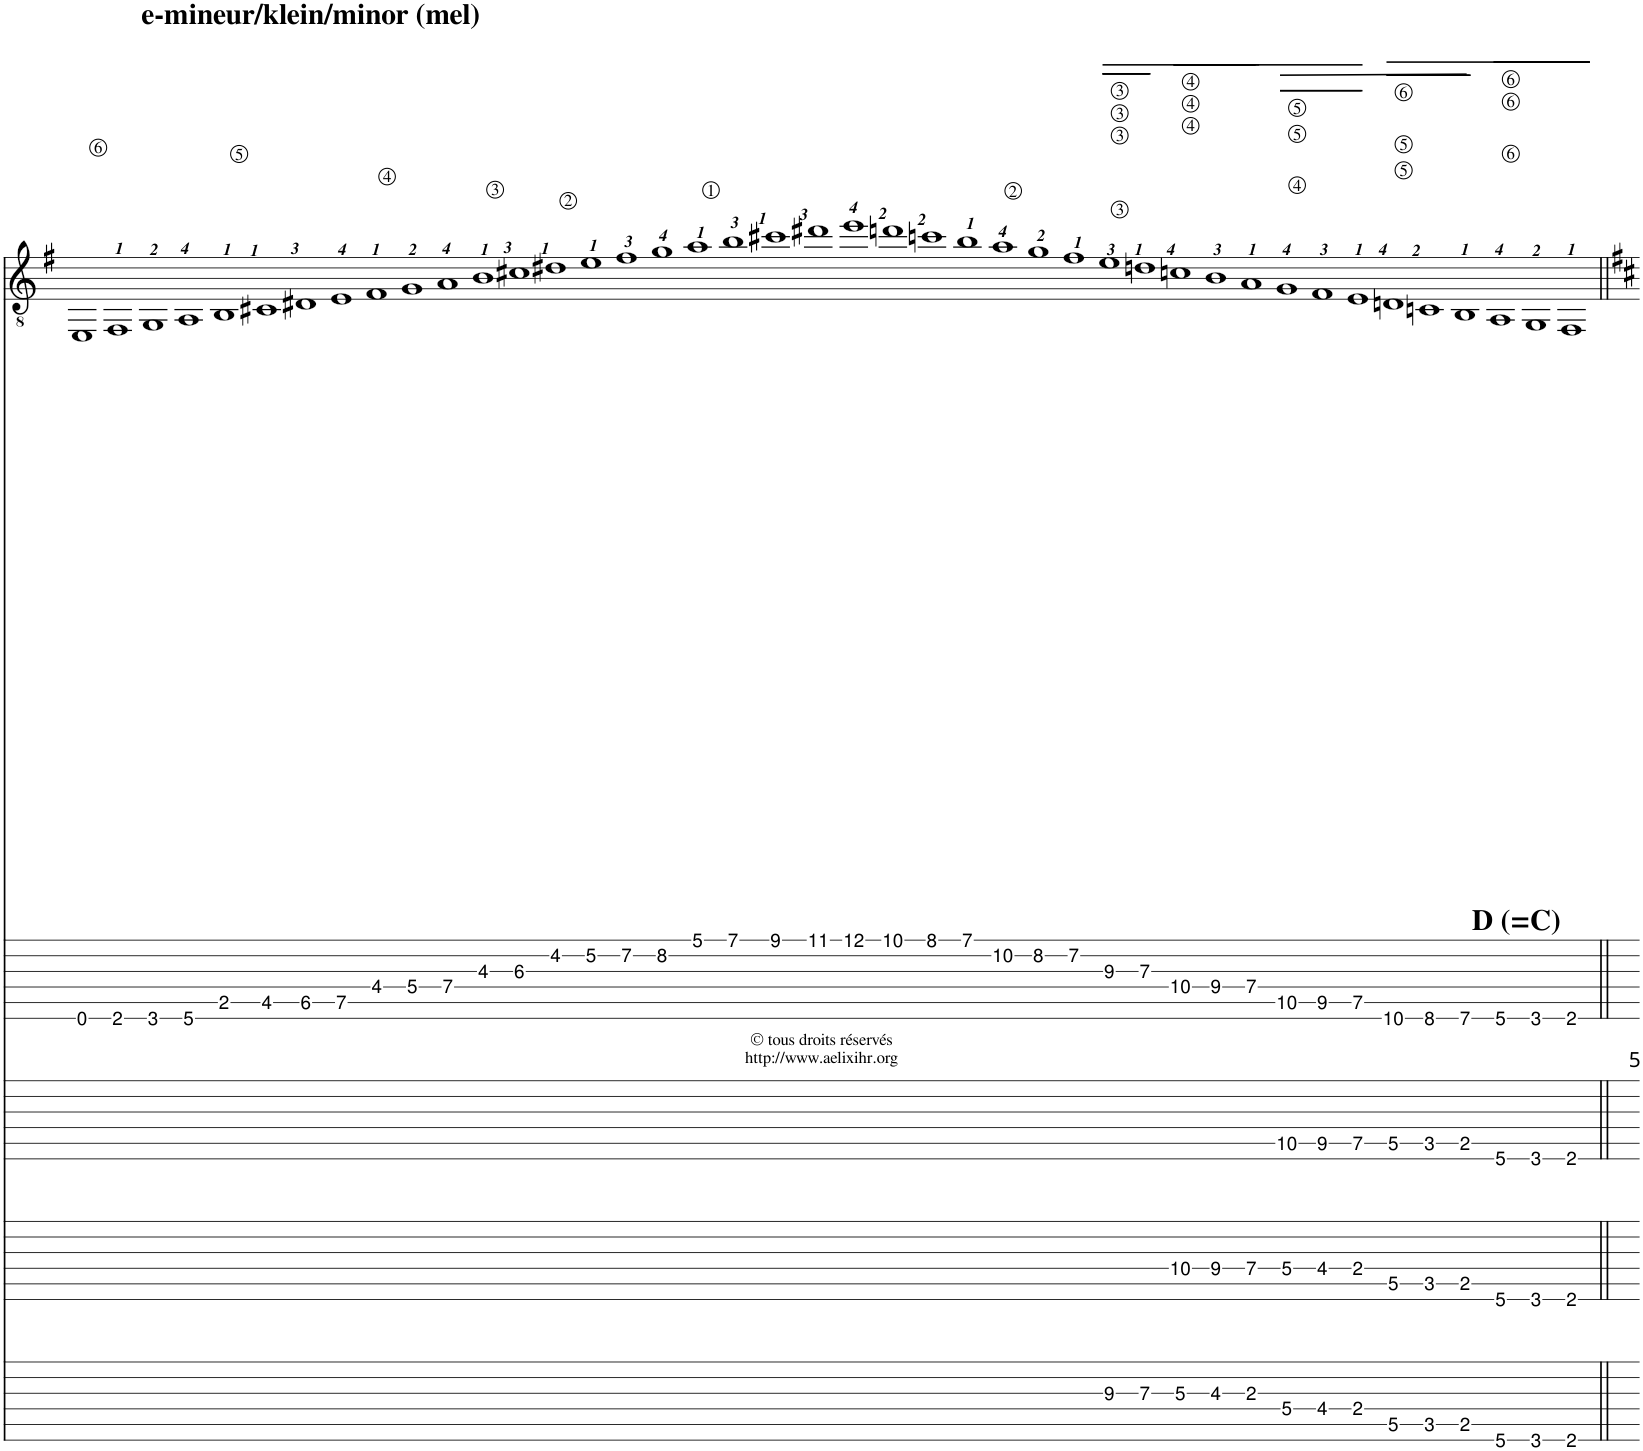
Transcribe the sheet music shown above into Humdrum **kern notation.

**kern	**kern	**kern	**kern	**kern
*part5	*part4	*part3	*part2	*part1
*staff5	*staff4	*staff3	*staff2	*staff1
*I"gt	*I"gt	*I"gt	*I"gt	*I"gt
!!LO:PB:g=z
*	*	*	*	*clefGv2
*k[f#]	*k[f#]	*k[f#]	*k[f#]	*k[f#]
*M42/1	*M42/1	*M42/1	*M42/1	*M42/1
=4	=4	=4	=4	=4
!	!	!	!	!LO:TX:a:B:t=e-mineur/klein/minor (mel)
00r	00r	00r	1EE	1EE
.	.	.	1FF#	1FF#
.	.	.	1GG	1GG
.	.	.	1AA	1AA
00r	00r	00r	1BB	1BB
.	.	.	1C#X	1C#X
.	.	.	1D#X	1D#X
.	.	.	1E	1E
00r	00r	00r	1F#	1F#
.	.	.	1G	1G
.	.	.	1A	1A
.	.	.	1B	1B
00r	00r	00r	1c#X	1c#X
.	.	.	1d#X	1d#X
.	.	.	1e	1e
.	.	.	1f#	1f#
00r	00r	00r	1g	1g
.	.	.	1a	1a
.	.	.	1b	1b
.	.	.	1cc#X	1cc#X
00r	00r	00r	1dd#X	1dd#X
.	.	.	1ee	1ee
.	.	.	1ddn	1ddn
.	.	.	1ccn	1ccn
00r	00r	00r	1b	1b
.	.	.	1a	1a
.	.	.	1g	1g
.	.	.	1f#	1f#
1e	0r	00r	1e	1e
1dn	.	.	1dn	1dn
1cn	1cn	.	1cn	1cn
1B	1B	.	1B	1B
1A	1A	1r	1A	1A
1G	1G	1G	1G	1G
1F#	1F#	1F#	1F#	1F#
1E	1E	1E	1E	1E
1Dn	1Dn	1Dn	1Dn	1Dn
1Cn	1Cn	1Cn	1Cn	1Cn
1BB	1BB	1BB	1BB	1BB
1AA	1AA	1AA	1AA	1AA
1GG	1GG	1GG	1GG	1GG
!	!	!	!	!LO:TX:b:B:t=D (=C)
1FF#	1FF#	1FF#	1FF#	1FF#
=||	=||	=||	=||	=||
*-	*-	*-	*-	*-
